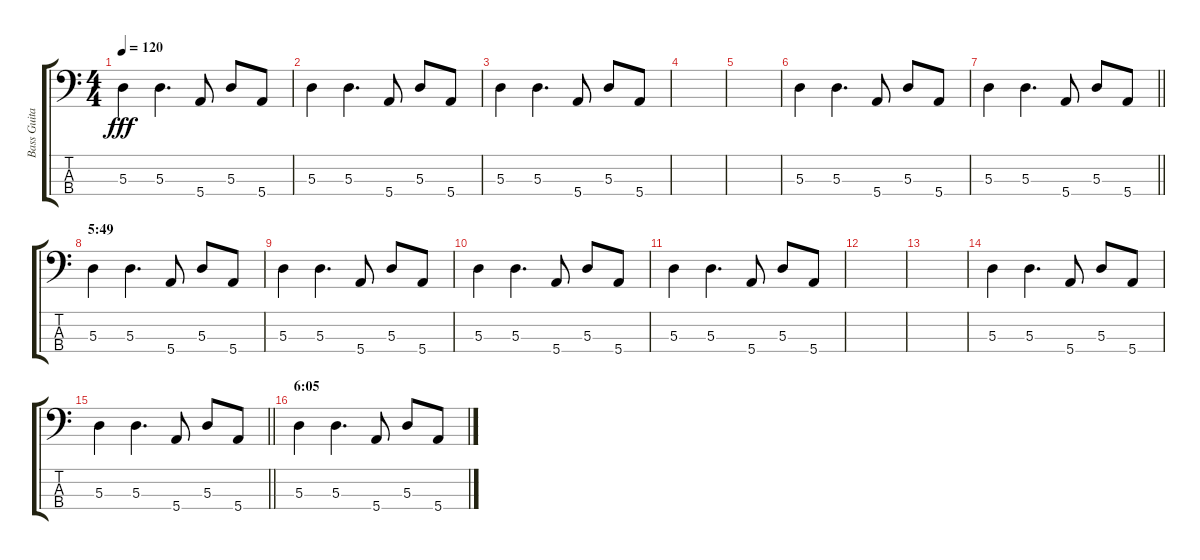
\track ("Bass Guitar" "Bass Guita") {instrument acousticbass}
\staff {score tabs}
\tuning (G2 D2 A1 E1) {hide}
\ts (4 4)
\tempo 120
\clef f4
\ks c
5.3.4{dy fff} 5.3.4{d} 5.4.8 5.3.8 5.4.8 |
5.3.4 5.3.4{d} 5.4.8 5.3.8 5.4.8 |
5.3.4 5.3.4{d} 5.4.8 5.3.8 5.4.8 |
|
|
5.3.4 5.3.4{d} 5.4.8 5.3.8 5.4.8 |
\barLineRight lightlight
5.3.4 5.3.4{d} 5.4.8 5.3.8 5.4.8 |
\section ("" "5:49")
5.3.4 5.3.4{d} 5.4.8 5.3.8 5.4.8 |
5.3.4 5.3.4{d} 5.4.8 5.3.8 5.4.8 |
5.3.4 5.3.4{d} 5.4.8 5.3.8 5.4.8 |
5.3.4 5.3.4{d} 5.4.8 5.3.8 5.4.8 |
|
|
5.3.4 5.3.4{d} 5.4.8 5.3.8 5.4.8 |
\barLineRight lightlight
5.3.4 5.3.4{d} 5.4.8 5.3.8 5.4.8 |
\section ("" "6:05")
5.3.4 5.3.4{d} 5.4.8 5.3.8 5.4.8
